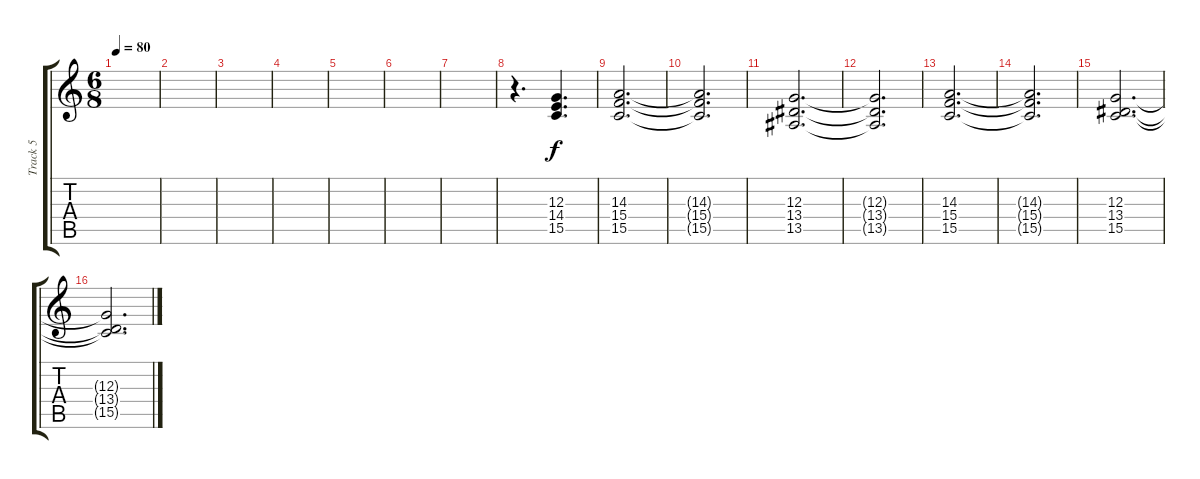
\track ("Track 5" "Track 5") {instrument stringensemble1}
\staff {score tabs}
\tuning (E4 B3 G3 D3 A2 E2) {hide}
\ts (6 8)
\tempo 80
\clef g2
\ks c
|
|
|
|
|
|
|
r.4{d} (12.3 14.4 15.5).4{d} |
(14.3 15.4 15.5).2{d} |
(14.3{t} 15.4{t} 15.5{t}).2{d} |
(12.3 13.4 13.5).2{d} |
(12.3{t} 13.4{t} 13.5{t}).2{d} |
(14.3 15.4 15.5).2{d} |
(14.3{t} 15.4{t} 15.5{t}).2{d} |
(12.3 13.4 15.5).2{d} |
(12.3{t} 13.4{t} 15.5{t}).2{d}
